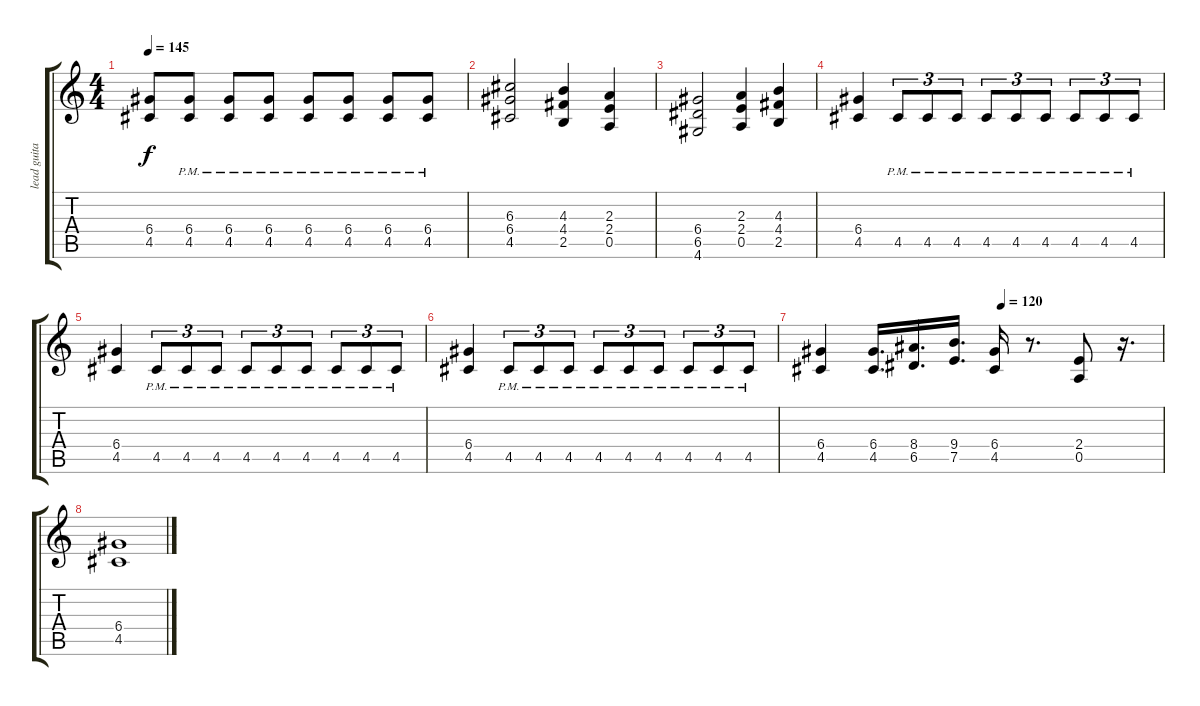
\track ("lead guitar" "lead guita") {instrument distortionguitar}
\staff {score tabs}
\tuning (E4 B3 G3 D3 A2 E2) {hide}
\ts (4 4)
\tempo 145
\clef g2
\ks c
(6.4 4.5).8{dy f} (6.4{pm} 4.5{pm}).8 (6.4{pm} 4.5{pm}).8 (6.4{pm} 4.5{pm}).8 (6.4{pm} 4.5{pm}).8 (6.4{pm} 4.5{pm}).8 (6.4{pm} 4.5{pm}).8 (6.4{pm} 4.5{pm}).8 |
(6.3 6.4 4.5).2 (4.3 4.4 2.5).4 (2.3 2.4 0.5).4 |
(6.4 6.5 4.6).2 (2.3 2.4 0.5).4 (4.3 4.4 2.5).4 |
(6.4 4.5).4 4.5{pm}.8{tu (3 2)} 4.5{pm}.8{tu (3 2)} 4.5{pm}.8{tu (3 2)} 4.5{pm}.8{tu (3 2)} 4.5{pm}.8{tu (3 2)} 4.5{pm}.8{tu (3 2)} 4.5{pm}.8{tu (3 2)} 4.5{pm}.8{tu (3 2)} 4.5{pm}.8{tu (3 2)} |
(6.4 4.5).4 4.5{pm}.8{tu (3 2)} 4.5{pm}.8{tu (3 2)} 4.5{pm}.8{tu (3 2)} 4.5{pm}.8{tu (3 2)} 4.5{pm}.8{tu (3 2)} 4.5{pm}.8{tu (3 2)} 4.5{pm}.8{tu (3 2)} 4.5{pm}.8{tu (3 2)} 4.5{pm}.8{tu (3 2)} |
(6.4 4.5).4 4.5{pm}.8{tu (3 2)} 4.5{pm}.8{tu (3 2)} 4.5{pm}.8{tu (3 2)} 4.5{pm}.8{tu (3 2)} 4.5{pm}.8{tu (3 2)} 4.5{pm}.8{tu (3 2)} 4.5{pm}.8{tu (3 2)} 4.5{pm}.8{tu (3 2)} 4.5{pm}.8{tu (3 2)} |
\tempo (120 0.53125)
(6.4 4.5).4 (6.4 4.5).16{d} (8.4 6.5).16{d} (9.4 7.5).16{d} (6.4 4.5).16 r.8{d} (2.4 0.5).8 r.16{d} |
(6.4 4.5).1
